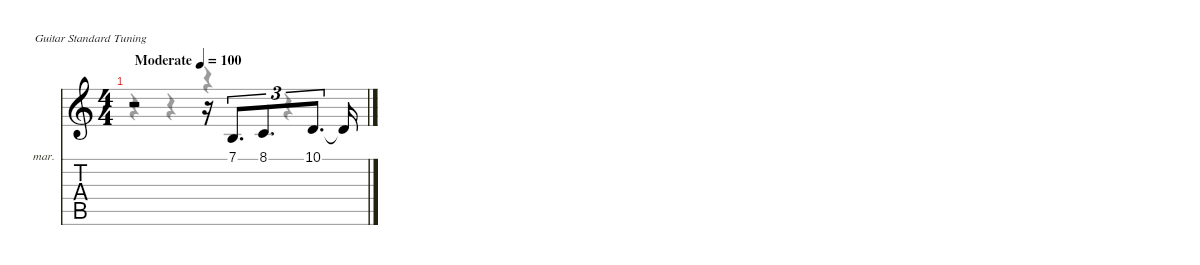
\defaultSystemsLayout 4
\hideDynamics
\bracketExtendMode nobrackets
\firstSystemTrackNameOrientation horizontal
\otherSystemsTrackNameOrientation horizontal
\track ("Bells" "mar.") {instrument marimba}
\staff {score tabs}
\tuning (E4 B3 G3 D3 A2 E2)
\displaytranspose -12
\voice
\ts (4 4)
\beaming (8 2 2 2 2)
\tempo (100 "Moderate")
\clef g2
\ks c
r.2{dy f instrument marimba beam Up} r.16{beam Up} 7.1.8{d tu (3 2) beam Up} 8.1.8{d tu (3 2) beam Up} 10.1.8{d tu (3 2) beam Up} 10.1{t}.16{beam Up}
\voice
\clef g2
\ottava regular
\simile none
\ks c
r.4{dy mf beam Down} r.4{beam Down} r.4{beam Down} r.4{beam Down}
